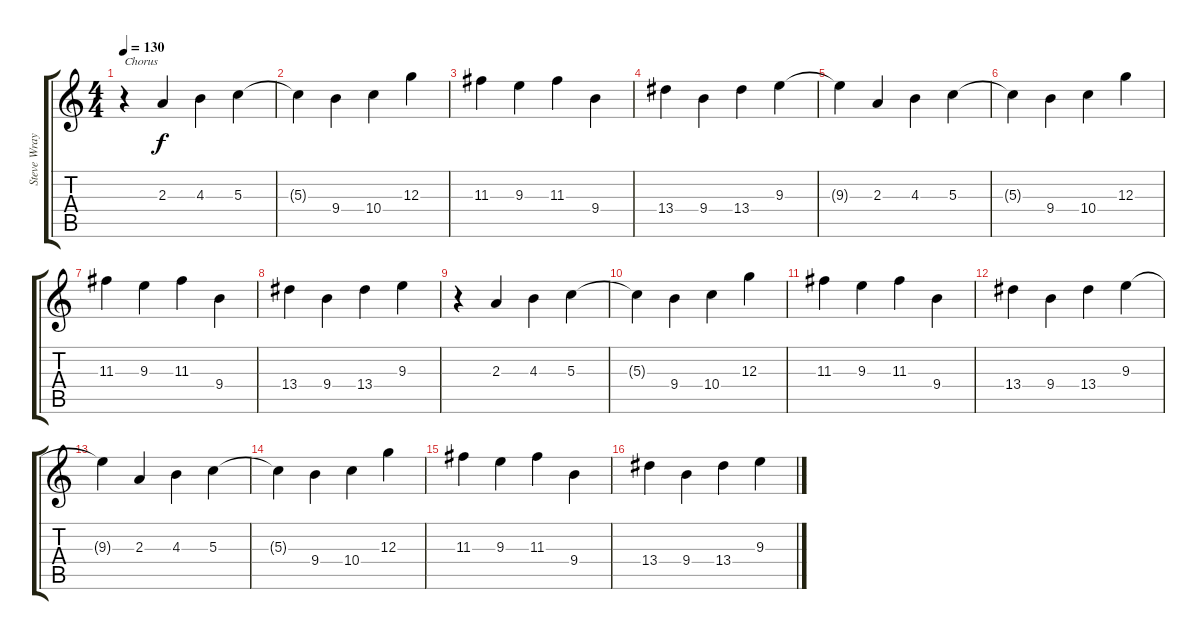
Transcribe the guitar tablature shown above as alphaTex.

\track ("Steve Wray" "Steve Wray") {instrument electricguitarclean}
\staff {score tabs}
\tuning (E4 B3 G3 D3 A2 E2) {hide}
\ts (4 4)
\tempo 130
\clef g2
\ks c
r.4{txt "Chorus" dy f instrument distortionguitar} 2.3.4 4.3.4 5.3.4 |
5.3{t}.4 9.4.4 10.4.4 12.3.4 |
11.3.4 9.3.4 11.3.4 9.4.4 |
13.4.4 9.4.4 13.4.4 9.3.4 |
9.3{t}.4 2.3.4{instrument distortionguitar} 4.3.4 5.3.4 |
5.3{t}.4 9.4.4 10.4.4 12.3.4 |
11.3.4 9.3.4 11.3.4 9.4.4 |
13.4.4 9.4.4 13.4.4 9.3.4 |
r.4{instrument distortionguitar} 2.3.4 4.3.4 5.3.4 |
5.3{t}.4 9.4.4 10.4.4 12.3.4 |
11.3.4 9.3.4 11.3.4 9.4.4 |
13.4.4 9.4.4 13.4.4 9.3.4 |
9.3{t}.4 2.3.4{instrument distortionguitar} 4.3.4 5.3.4 |
5.3{t}.4 9.4.4 10.4.4 12.3.4 |
11.3.4 9.3.4 11.3.4 9.4.4 |
13.4.4 9.4.4 13.4.4 9.3.4
